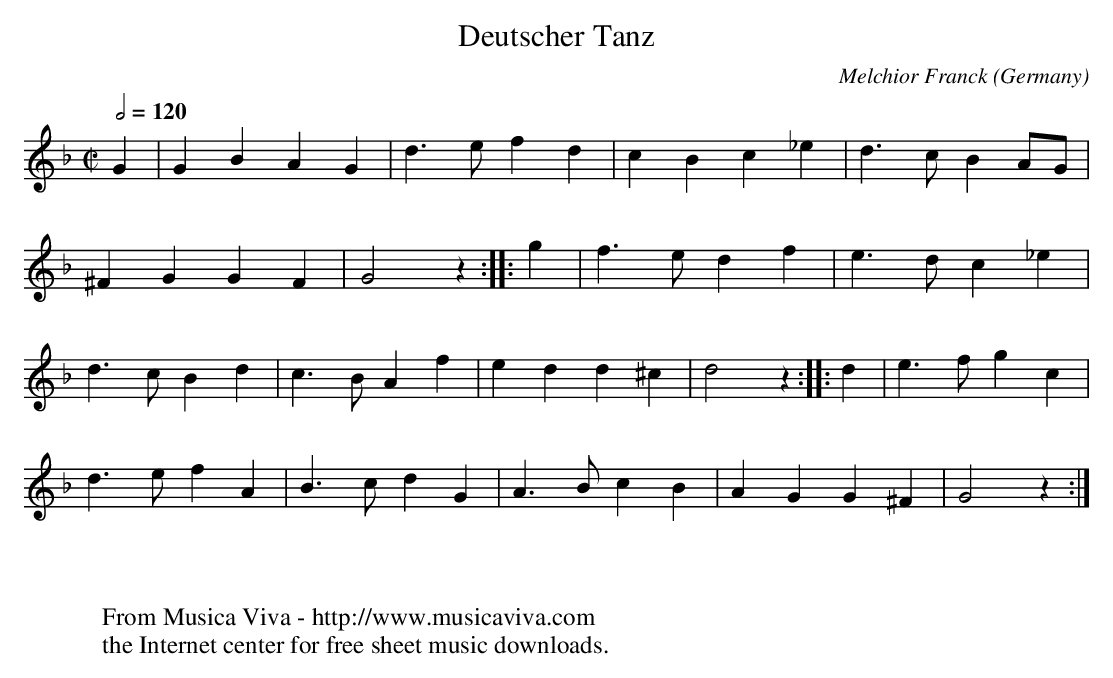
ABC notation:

X:1
T:Deutscher Tanz
C:Melchior Franck
O:Germany
M:C|
L:1/4
Q:1/2=120
K:Gdor
G|GBAG|d>efd|cBc_e|d>cBA/G/|
^FGGF|G2 z::g|f>edf|e>dc_e|
d>cBd|c>BAf|edd^c|d2 z::d|e>fgc|
d>efA|B>cdG|A>BcB|AGG^F|G2 z:|
W:
W:
W:  From Musica Viva - http://www.musicaviva.com
W:  the Internet center for free sheet music downloads.
